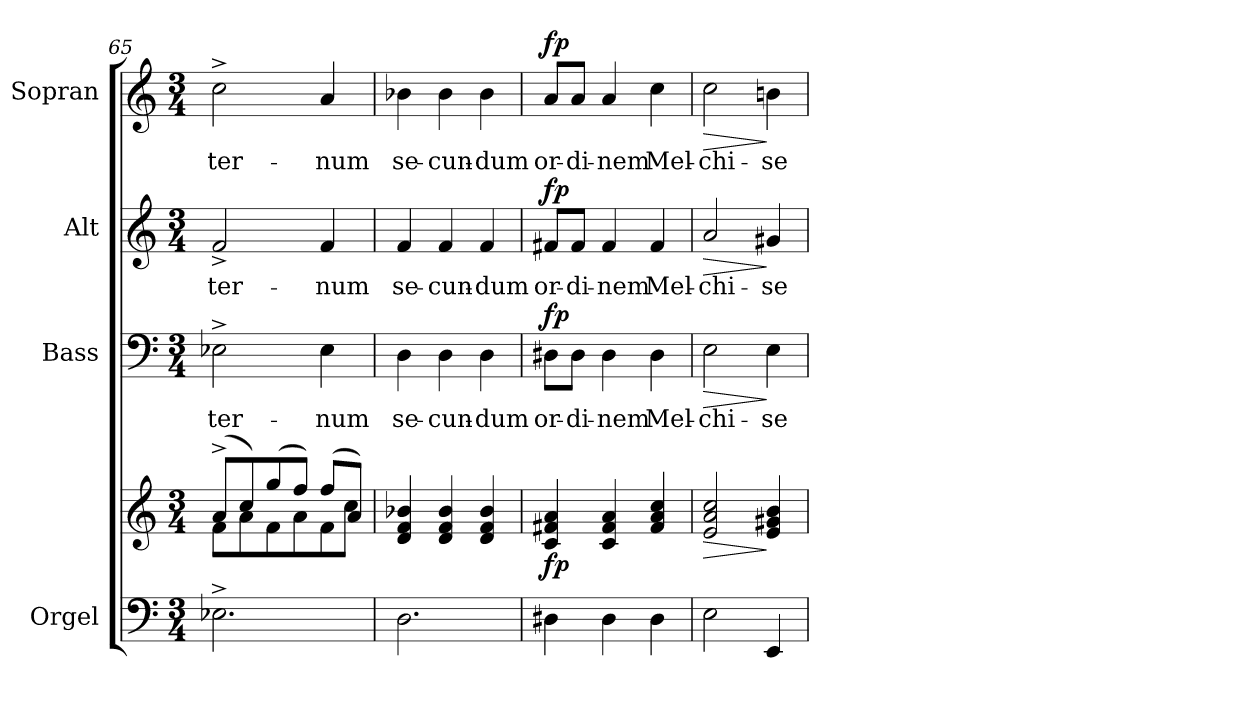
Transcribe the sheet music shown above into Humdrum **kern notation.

**kern	**kern	**dynam	**kern	**text	**dynam	**kern	**text	**dynam	**kern	**text	**dynam
*part4	*part4	*part4	*part3	*part3	*part3	*part2	*part2	*part2	*part1	*part1	*part1
*staff5	*staff4	*staff4/5	*staff3	*staff3	*staff3	*staff2	*staff2	*staff2	*staff1	*staff1	*staff1
*I"Orgel	*	*	*I"Bass	*	*	*I"Alt	*	*	*I"Sopran	*	*
*I'Org.	*	*	*I'B.	*	*	*I'A.	*	*	*I'S.	*	*
*clefF4	*clefG2	*	*clefF4	*	*	*clefG2	*	*	*clefG2	*	*
*k[]	*k[]	*	*k[]	*	*	*k[]	*	*	*k[]	*	*
*C:	*C:	*	*C:	*	*	*C:	*	*	*C:	*	*
*M3/4	*M3/4	*	*M3/4	*	*	*M3/4	*	*	*M3/4	*	*
=65	=65	=65	=65	=65	=65	=65	=65	=65	=65	=65	=65
*	*^	*	*	*	*	*	*	*	*	*	*
!	!	!	!	!	!LO:LY:b	!	!	!LO:LY:b	!	!	!LO:LY:b	!
2.E-X^>\	(>8a^>/L	8f\L	.	2E-X^>\	-ter-	.	2f^</	-ter-	.	2cc^>\	-ter-	.
.	8cc/)	8a\	.	.	.	.	.	.	.	.	.	.
.	(>8gg/	8f\	.	.	.	.	.	.	.	.	.	.
.	8ff/J)	8a\	.	.	.	.	.	.	.	.	.	.
!	!	!	!	!	!LO:LY:b	!	!	!LO:LY:b	!	!	!LO:LY:b	!
.	(>8ff/L	8f\	.	4E-\	-num	.	4f/	-num	.	4a/	-num	.
.	8a/J)	8cc\J	.	.	.	.	.	.	.	.	.	.
=66	=66	=66	=66	=66	=66	=66	=66	=66	=66	=66	=66	=66
!	!	!	!	!	!LO:LY:b	!	!	!LO:LY:b	!	!	!LO:LY:b	!
*	*v	*v	*	*	*	*	*	*	*	*	*	*
2.D\	4d/ 4f/ 4b-X/	.	4D\	se-	.	4f/	se-	.	4b-X\	se-	.
!	!	!	!	!LO:LY:b	!	!	!LO:LY:b	!	!	!LO:LY:b	!
.	4d/ 4f/ 4b-/	.	4D\	-cun-	.	4f/	-cun-	.	4b-\	-cun-	.
!	!	!	!	!LO:LY:b	!	!	!LO:LY:b	!	!	!LO:LY:b	!
.	4d/ 4f/ 4b-/	.	4D\	-dum	.	4f/	-dum	.	4b-\	-dum	.
!!LO:PB:g=z
=67	=67	=67	=67	=67	=67	=67	=67	=67	=67	=67	=67
!	!	!LO:DY:b	!	!LO:LY:b	!LO:DY:a	!	!LO:LY:b	!LO:DY:a	!	!LO:LY:b	!LO:DY:a
4D#X\	4c/ 4f#X/ 4a/	fp	8D#X\L	or-	fp	8f#X/L	or-	fp	8a/L	or-	fp
!	!	!	!	!LO:LY:b	!	!	!LO:LY:b	!	!	!LO:LY:b	!
.	.	.	8D#\J	-di-	.	8f#/J	-di-	.	8a/J	-di-	.
!	!	!	!	!LO:LY:b	!	!	!LO:LY:b	!	!	!LO:LY:b	!
4D#\	4c/ 4f#/ 4a/	.	4D#\	-nem	.	4f#/	-nem	.	4a/	-nem	.
!	!	!	!	!LO:LY:b	!	!	!LO:LY:b	!	!	!LO:LY:b	!
4D#\	4f#/ 4a/ 4cc/	.	4D#\	Mel-	.	4f#/	Mel-	.	4cc\	Mel-	.
=68	=68	=68	=68	=68	=68	=68	=68	=68	=68	=68	=68
!	!	!LO:HP:b	!	!LO:LY:b	!LO:HP:b	!	!LO:LY:b	!LO:HP:b	!	!LO:LY:b	!LO:HP:b
2E\	2e/ 2a/ 2cc/	>	2E\	-chi-	>	2a/	-chi-	>	2cc\	-chi-	>
!	!	!	!	!LO:LY:b	!	!	!LO:LY:b	!	!	!LO:LY:b	!
4EE/	4e/ 4g#X/ 4b/	]	4E\	-se-	]	4g#X/	-se-	]	4bn\	-se-	]
=	=	=	=	=	=	=	=	=	=	=	=
*-	*-	*-	*-	*-	*-	*-	*-	*-	*-	*-	*-
